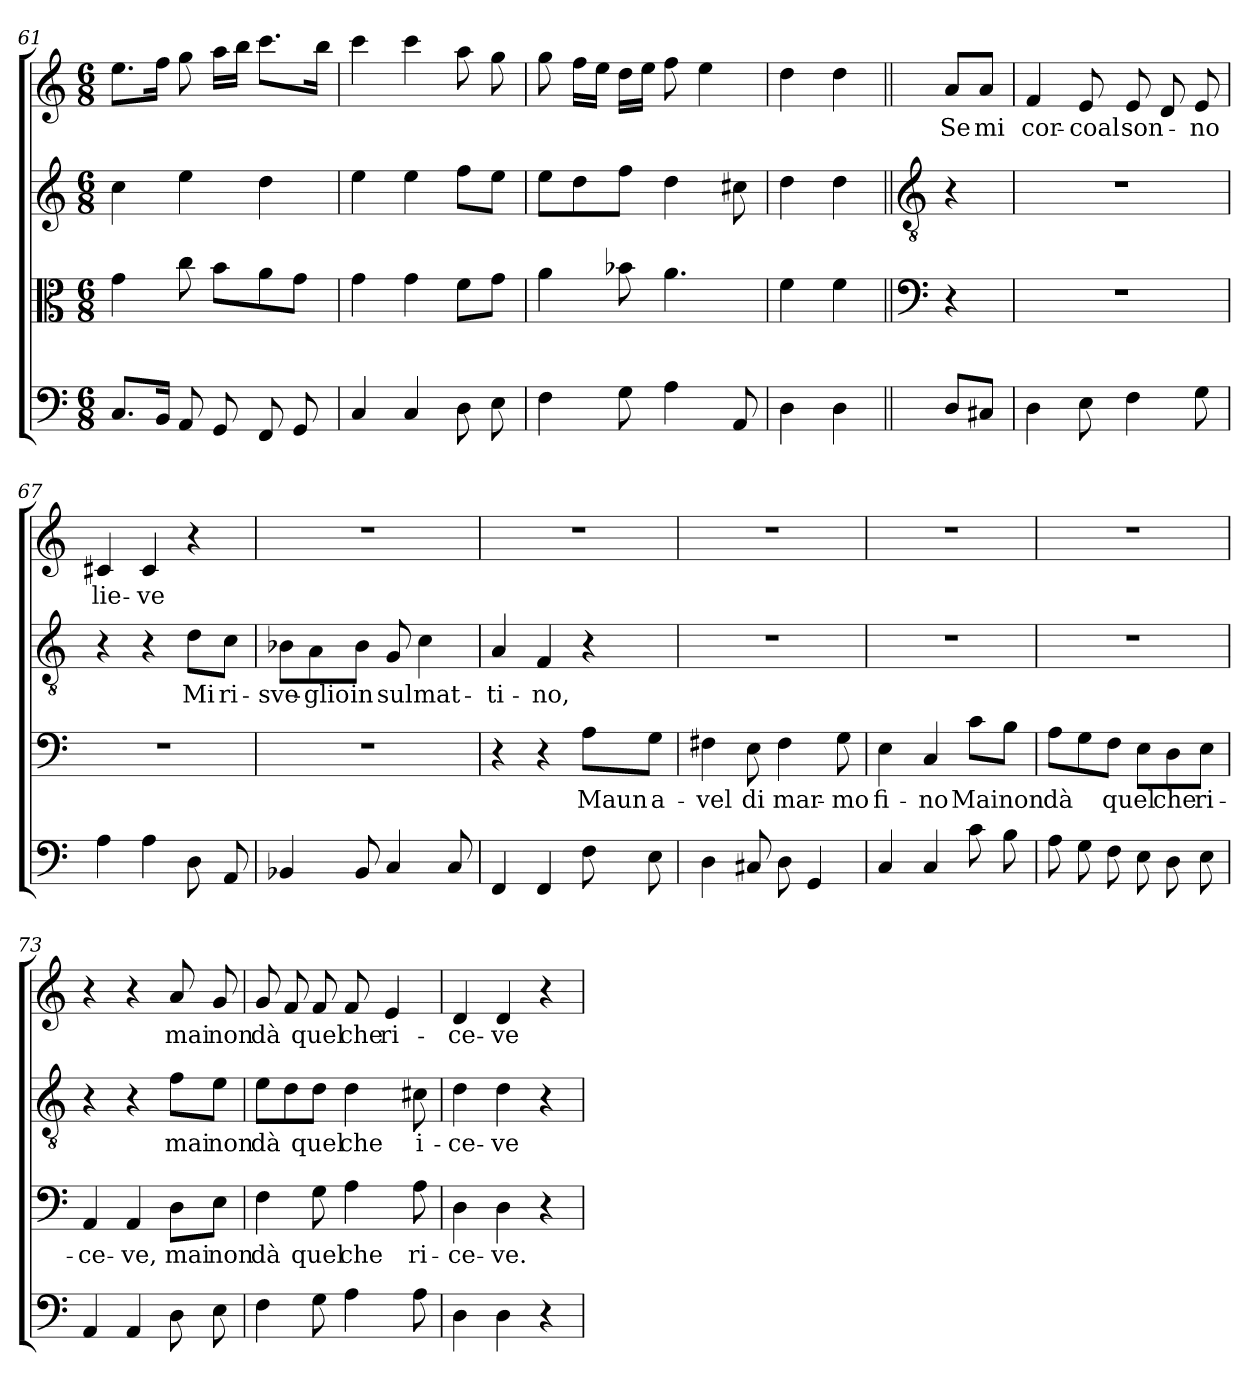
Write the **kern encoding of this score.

**kern	**kern	**text	**kern	**text	**kern	**text
*part4	*part3	*part3	*part2	*part2	*part1	*part1
*staff4	*staff3	*staff3	*staff2	*staff2	*staff1	*staff1
*clefF4	*clefC3	*	*clefG2	*	*clefG2	*
*k[]	*k[]	*	*k[]	*	*k[]	*
*C:	*C:	*	*C:	*	*C:	*
*M6/8	*M6/8	*	*M6/8	*	*M6/8	*
=61	=61	=61	=61	=61	=61	=61
8.C/L	4g\	.	4cc\	.	8.ee\L	.
16BB/Jk	.	.	.	.	16ff\Jk	.
8AA/	8cc\	.	4ee\	.	8gg\	.
8GG/	8b\L	.	.	.	16aa\LL	.
.	.	.	.	.	16bb\JJ	.
8FF/	8a\	.	4dd\	.	8.ccc\L	.
8GG/	8g\J	.	.	.	.	.
.	.	.	.	.	16bb\Jk	.
=62	=62	=62	=62	=62	=62	=62
4C/	4g\	.	4ee\	.	4ccc\	.
4C/	4g\	.	4ee\	.	4ccc\	.
8D\	8f\L	.	8ff\L	.	8aa\	.
8E\	8g\J	.	8ee\J	.	8gg\	.
!!LO:LB:g=z
=63	=63	=63	=63	=63	=63	=63
4F\	4a\	.	8ee\L	.	8gg\	.
.	.	.	8dd\	.	16ff\LL	.
.	.	.	.	.	16ee\JJ	.
8G\	8b-X\	.	8ff\J	.	16dd\LL	.
.	.	.	.	.	16ee\JJ	.
4A\	4.a\	.	4dd\	.	8ff\	.
.	.	.	.	.	4ee\	.
8AA/	.	.	8cc#X\	.	.	.
=64	=64	=64	=64	=64	=64	=64
4D\	4f\	.	4dd\	.	4dd\	.
4D\	4f\	.	4dd\	.	4dd\	.
=65||	=65||	=65||	=65||	=65||	=65||	=65||
*	*clefF4	*	*clefGv2	*	*	*
8D/L	4r	.	4r	.	8a/L	Se
8C#X/J	.	.	.	.	8a/J	mi
=66	=66	=66	=66	=66	=66	=66
4D\	2.r	.	2.r	.	4f/	cor-
8E\	.	.	.	.	8e/	-coal
4F\	.	.	.	.	8e/	son-
.	.	.	.	.	8d/	.
8G\	.	.	.	.	8e/	-no
=67	=67	=67	=67	=67	=67	=67
4A\	2.r	.	4r	.	4c#X/	lie-
4A\	.	.	4r	.	4c#/	-ve
8D\	.	.	8d\L	Mi	4r	.
8AA/	.	.	8c\J	ri-	.	.
=68	=68	=68	=68	=68	=68	=68
4BB-X/	2.r	.	8B-X\L	-sve-	2.r	.
.	.	.	8A\	-glio	.	.
8BB-/	.	.	8B-\J	in	.	.
4C/	.	.	8G/	sul	.	.
.	.	.	4c\	mat-	.	.
8C/	.	.	.	.	.	.
=69	=69	=69	=69	=69	=69	=69
4FF/	4r	.	4A/	-ti-	2.r	.
4FF/	4r	.	4F/	-no,	.	.
8F\	8A\L	Maun	4r	.	.	.
8E\	8G\J	a-	.	.	.	.
!!LO:LB:g=z
=70	=70	=70	=70	=70	=70	=70
4D\	4F#X\	-vel	2.r	.	2.r	.
8C#X/	8E\	di	.	.	.	.
8D\	4F#\	mar-	.	.	.	.
4GG/	.	.	.	.	.	.
.	8G\	-mo	.	.	.	.
=71	=71	=71	=71	=71	=71	=71
4C/	4E\	fi-	2.r	.	2.r	.
4C/	4C/	-no	.	.	.	.
8c\	8c\L	Mai	.	.	.	.
8B\	8B\J	non	.	.	.	.
=72	=72	=72	=72	=72	=72	=72
8A\	8A\L	dà	2.r	.	2.r	.
8G\	8G\	.	.	.	.	.
8F\	8F\J	quel	.	.	.	.
8E\	8E\L	.	.	.	.	.
8D\	8D\	che	.	.	.	.
8E\	8E\J	ri-	.	.	.	.
=73	=73	=73	=73	=73	=73	=73
4AA/	4AA/	-ce-	4r	.	4r	.
4AA/	4AA/	-ve,	4r	.	4r	.
8D\	8D\L	mai	8f\L	mai	8a/	mai
8E\	8E\J	non	8e\J	non	8g/	non
=74	=74	=74	=74	=74	=74	=74
4F\	4F\	dà	8e\L	dà	8g/	dà
.	.	.	8d\	.	8f/	.
8G\	8G\	quel	8d\J	quel	8f/	quel
4A\	4A\	che	4d\	che	8f/	che
.	.	.	.	.	4e/	ri-
8A\	8A\	ri-	8c#X\	i-	.	.
=75	=75	=75	=75	=75	=75	=75
4D\	4D\	-ce-	4d\	-ce-	4d/	-ce-
4D\	4D\	-ve.	4d\	-ve	4d/	-ve
4r	4r	.	4r	.	4r	.
=	=	=	=	=	=	=
*-	*-	*-	*-	*-	*-	*-
